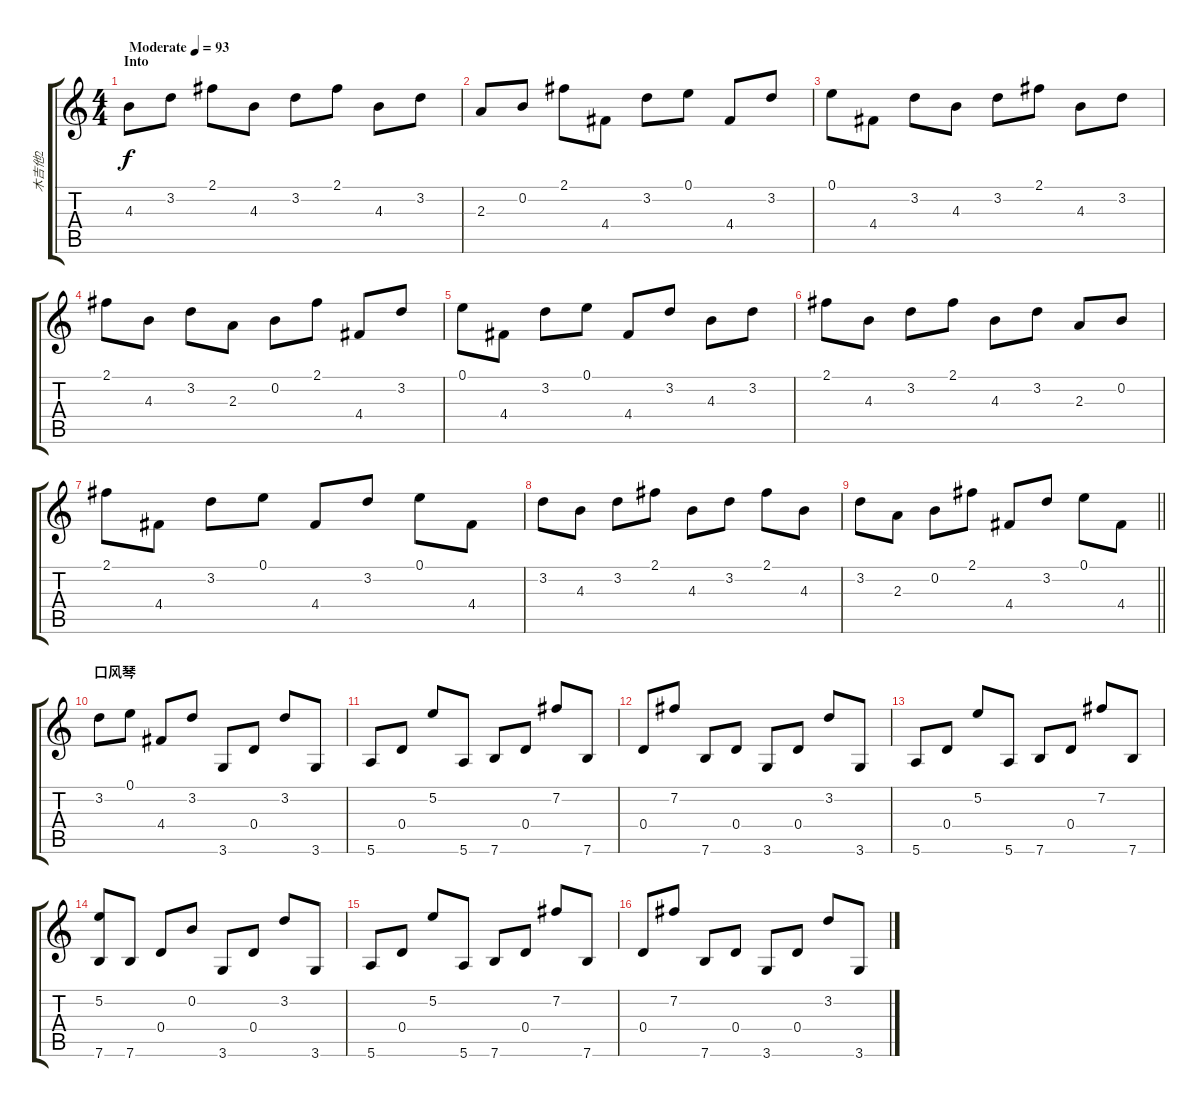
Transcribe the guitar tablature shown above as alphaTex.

\track ("木吉他2" "木吉他2") {instrument acousticguitarnylon}
\staff {score tabs}
\tuning (E4 B3 G3 D3 A2 E2) {hide}
\ts (4 4)
\section ("" "Into")
\tempo (93 "Moderate")
\clef g2
\ks c
4.3.8{dy f instrument acousticguitarnylon} 3.2.8 2.1.8 4.3.8 3.2.8 2.1.8 4.3.8 3.2.8 |
2.3.8 0.2.8 2.1.8 4.4.8 3.2.8 0.1.8 4.4.8 3.2.8 |
0.1.8 4.4.8 3.2.8 4.3.8 3.2.8 2.1.8 4.3.8 3.2.8 |
2.1.8 4.3.8 3.2.8 2.3.8 0.2.8 2.1.8 4.4.8 3.2.8 |
0.1.8 4.4.8 3.2.8 0.1.8 4.4.8 3.2.8 4.3.8 3.2.8 |
2.1.8 4.3.8 3.2.8 2.1.8 4.3.8 3.2.8 2.3.8 0.2.8 |
2.1.8 4.4.8 3.2.8 0.1.8 4.4.8 3.2.8 0.1.8 4.4.8 |
3.2.8 4.3.8 3.2.8 2.1.8 4.3.8 3.2.8 2.1.8 4.3.8 |
\barLineRight lightlight
3.2.8 2.3.8 0.2.8 2.1.8 4.4.8 3.2.8 0.1.8 4.4.8 |
\section ("" "口风琴")
3.2.8 0.1.8 4.4.8 3.2.8 3.6.8 0.4.8 3.2.8 3.6.8 |
5.6.8 0.4.8 5.2.8 5.6.8 7.6.8 0.4.8 7.2.8 7.6.8 |
0.4.8 7.2.8 7.6.8 0.4.8 3.6.8 0.4.8 3.2.8 3.6.8 |
5.6.8 0.4.8 5.2.8 5.6.8 7.6.8 0.4.8 7.2.8 7.6.8 |
(5.2 7.6).8 7.6.8 0.4.8 0.2.8 3.6.8 0.4.8 3.2.8 3.6.8 |
5.6.8 0.4.8 5.2.8 5.6.8 7.6.8 0.4.8 7.2.8 7.6.8 |
0.4.8 7.2.8 7.6.8 0.4.8 3.6.8 0.4.8 3.2.8 3.6.8
